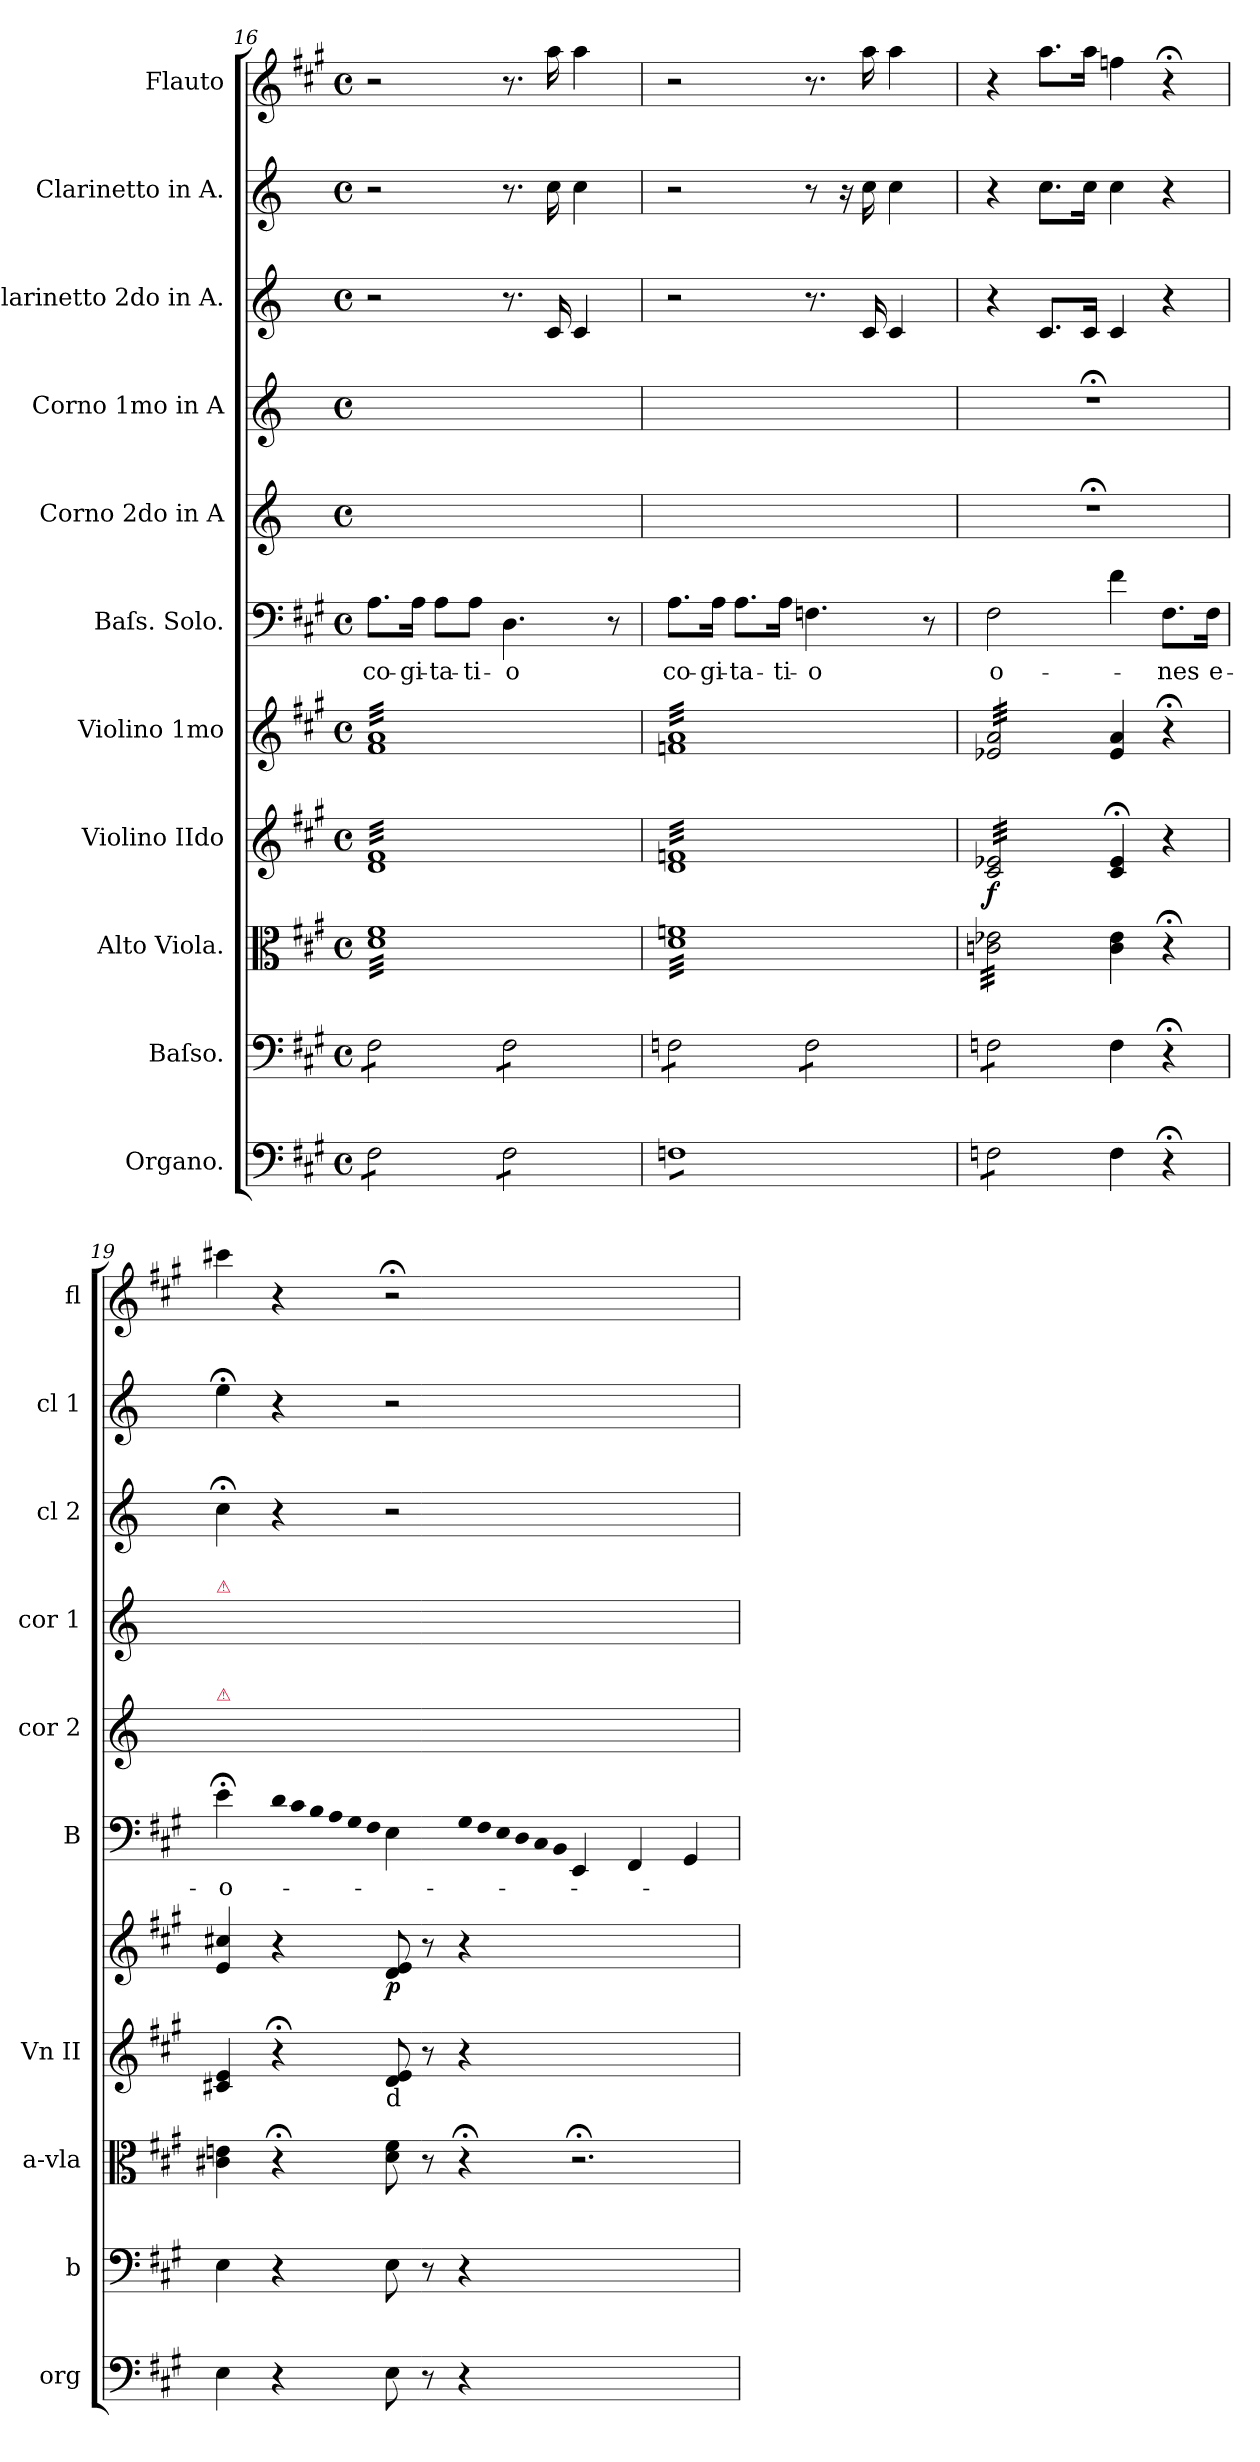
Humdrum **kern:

**kern	**kern	**kern	**kern	**dynam	**kern	**dynam	**kern	**text	**kern	**kern	**kern	**kern	**kern
*part11	*part10	*part9	*part8	*part8	*part7	*part7	*part6	*part6	*part5	*part4	*part3	*part2	*part1
*staff11	*staff10	*staff9	*staff8	*staff8	*staff7	*staff7	*staff6	*staff6	*staff5	*staff4	*staff3	*staff2	*staff1
*I"Organo.	*I"Baſso.	*I"Alto Viola.	*I"Violino IIdo	*	*I"Violino 1mo	*	*I"Baſs. Solo.	*	*I"Corno 2do in A	*I"Corno 1mo in A	*I"Clarinetto 2do in A.	*I"Clarinetto in A.	*I"Flauto
*I'org	*I'b	*I'a-vla	*I'Vn II	*	*	*	*I'B	*	*I'cor 2	*I'cor 1	*I'cl 2	*I'cl 1	*I'fl
*clefF4	*clefF4	*clefC3	*clefG2	*	*clefG2	*	*clefF4	*	*clefG2	*clefG2	*clefG2	*clefG2	*clefG2
*	*	*	*	*	*	*	*	*	*ITrd2c3	*ITrd2c3	*ITrd2c3	*ITrd2c3	*
*k[f#c#g#]	*k[f#c#g#]	*k[f#c#g#]	*k[f#c#g#]	*	*k[f#c#g#]	*	*k[f#c#g#]	*	*k[f#c#g#]	*k[f#c#g#]	*k[f#c#g#]	*k[f#c#g#]	*k[f#c#g#]
*M4/4	*M4/4	*M4/4	*M4/4	*	*M4/4	*	*M4/4	*	*M4/4	*M4/4	*M4/4	*M4/4	*M4/4
*met(c)	*met(c)	*met(c)	*met(c)	*	*met(c)	*	*met(c)	*	*met(c)	*met(c)	*met(c)	*met(c)	*met(c)
=16	=16	=16	=16	=16	=16	=16	=16	=16	=16	=16	=16	=16	=16
*tremolo	*	*	*	*	*	*	*	*	*	*	*	*	*
*	*tremolo	*	*	*	*	*	*	*	*	*	*	*	*
*	*	*tremolo	*	*	*	*	*	*	*	*	*	*	*
*	*	*	*tremolo	*	*	*	*	*	*	*	*	*	*
*	*	*	*	*	*tremolo	*	*	*	*	*	*	*	*
8F#\L	8F#\L	32d 32f#LLL	32d 32f#LLL	.	32f# 32aLLL	.	8.A\L	co-	1ryy	1ryy	2r	2r	2r
.	.	32d 32f#	32d 32f#	.	32f# 32a	.	.	.	.	.	.	.	.
.	.	32d 32f#	32d 32f#	.	32f# 32a	.	.	.	.	.	.	.	.
.	.	32d 32f#	32d 32f#	.	32f# 32a	.	.	.	.	.	.	.	.
8F#\	8F#\	32d 32f#	32d 32f#	.	32f# 32a	.	.	.	.	.	.	.	.
.	.	32d 32f#	32d 32f#	.	32f# 32a	.	.	.	.	.	.	.	.
.	.	32d 32f#	32d 32f#	.	32f# 32a	.	16A\Jk	-gi-	.	.	.	.	.
.	.	32d 32f#	32d 32f#	.	32f# 32a	.	.	.	.	.	.	.	.
8F#\	8F#\	32d 32f#	32d 32f#	.	32f# 32a	.	8A\L	-ta-	.	.	.	.	.
.	.	32d 32f#	32d 32f#	.	32f# 32a	.	.	.	.	.	.	.	.
.	.	32d 32f#	32d 32f#	.	32f# 32a	.	.	.	.	.	.	.	.
.	.	32d 32f#	32d 32f#	.	32f# 32a	.	.	.	.	.	.	.	.
8F#\J	8F#\J	32d 32f#	32d 32f#	.	32f# 32a	.	8A\J	-ti-	.	.	.	.	.
.	.	32d 32f#	32d 32f#	.	32f# 32a	.	.	.	.	.	.	.	.
.	.	32d 32f#	32d 32f#	.	32f# 32a	.	.	.	.	.	.	.	.
.	.	32d 32f#	32d 32f#	.	32f# 32a	.	.	.	.	.	.	.	.
8F#\L	8F#\L	32d 32f#	32d 32f#	.	32f# 32a	.	4.D\	-o	.	.	8.r	8.r	8.r
.	.	32d 32f#	32d 32f#	.	32f# 32a	.	.	.	.	.	.	.	.
.	.	32d 32f#	32d 32f#	.	32f# 32a	.	.	.	.	.	.	.	.
.	.	32d 32f#	32d 32f#	.	32f# 32a	.	.	.	.	.	.	.	.
8F#\	8F#\	32d 32f#	32d 32f#	.	32f# 32a	.	.	.	.	.	.	.	.
.	.	32d 32f#	32d 32f#	.	32f# 32a	.	.	.	.	.	.	.	.
.	.	32d 32f#	32d 32f#	.	32f# 32a	.	.	.	.	.	16A/	16a\	16aa\
.	.	32d 32f#	32d 32f#	.	32f# 32a	.	.	.	.	.	.	.	.
8F#\	8F#\	32d 32f#	32d 32f#	.	32f# 32a	.	.	.	.	.	4A/	4a\	4aa\
.	.	32d 32f#	32d 32f#	.	32f# 32a	.	.	.	.	.	.	.	.
.	.	32d 32f#	32d 32f#	.	32f# 32a	.	.	.	.	.	.	.	.
.	.	32d 32f#	32d 32f#	.	32f# 32a	.	.	.	.	.	.	.	.
8F#\J	8F#\J	32d 32f#	32d 32f#	.	32f# 32a	.	8r	.	.	.	.	.	.
.	.	32d 32f#	32d 32f#	.	32f# 32a	.	.	.	.	.	.	.	.
.	.	32d 32f#	32d 32f#	.	32f# 32a	.	.	.	.	.	.	.	.
.	.	32d 32f#JJJ	32d 32f#JJJ	.	32f# 32aJJJ	.	.	.	.	.	.	.	.
=17	=17	=17	=17	=17	=17	=17	=17	=17	=17	=17	=17	=17	=17
8Fn\L	8Fn\L	32d 32fnLLL	32d 32fnLLL	.	32fn 32aLLL	.	8.A\L	co-	1ryy	1ryy	2r	2r	2r
.	.	32d 32fn	32d 32fn	.	32fn 32a	.	.	.	.	.	.	.	.
.	.	32d 32fn	32d 32fn	.	32fn 32a	.	.	.	.	.	.	.	.
.	.	32d 32fn	32d 32fn	.	32fn 32a	.	.	.	.	.	.	.	.
8Fn\	8Fn\	32d 32fn	32d 32fn	.	32fn 32a	.	.	.	.	.	.	.	.
.	.	32d 32fn	32d 32fn	.	32fn 32a	.	.	.	.	.	.	.	.
.	.	32d 32fn	32d 32fn	.	32fn 32a	.	16A\Jk	-gi-	.	.	.	.	.
.	.	32d 32fn	32d 32fn	.	32fn 32a	.	.	.	.	.	.	.	.
8Fn\	8Fn\	32d 32fn	32d 32fn	.	32fn 32a	.	8.A\L	-ta-	.	.	.	.	.
.	.	32d 32fn	32d 32fn	.	32fn 32a	.	.	.	.	.	.	.	.
.	.	32d 32fn	32d 32fn	.	32fn 32a	.	.	.	.	.	.	.	.
.	.	32d 32fn	32d 32fn	.	32fn 32a	.	.	.	.	.	.	.	.
8Fn\	8Fn\J	32d 32fn	32d 32fn	.	32fn 32a	.	.	.	.	.	.	.	.
.	.	32d 32fn	32d 32fn	.	32fn 32a	.	.	.	.	.	.	.	.
.	.	32d 32fn	32d 32fn	.	32fn 32a	.	16A\Jk	-ti-	.	.	.	.	.
.	.	32d 32fn	32d 32fn	.	32fn 32a	.	.	.	.	.	.	.	.
8Fn\	8F\L	32d 32fn	32d 32fn	.	32fn 32a	.	4.Fn\	-o	.	.	8.r	8r	8.r
.	.	32d 32fn	32d 32fn	.	32fn 32a	.	.	.	.	.	.	.	.
.	.	32d 32fn	32d 32fn	.	32fn 32a	.	.	.	.	.	.	.	.
.	.	32d 32fn	32d 32fn	.	32fn 32a	.	.	.	.	.	.	.	.
8Fn\	8F\	32d 32fn	32d 32fn	.	32fn 32a	.	.	.	.	.	.	16r	.
.	.	32d 32fn	32d 32fn	.	32fn 32a	.	.	.	.	.	.	.	.
.	.	32d 32fn	32d 32fn	.	32fn 32a	.	.	.	.	.	16A/	16a\	16aa\
.	.	32d 32fn	32d 32fn	.	32fn 32a	.	.	.	.	.	.	.	.
8Fn\	8F\	32d 32fn	32d 32fn	.	32fn 32a	.	.	.	.	.	4A/	4a\	4aa\
.	.	32d 32fn	32d 32fn	.	32fn 32a	.	.	.	.	.	.	.	.
.	.	32d 32fn	32d 32fn	.	32fn 32a	.	.	.	.	.	.	.	.
.	.	32d 32fn	32d 32fn	.	32fn 32a	.	.	.	.	.	.	.	.
8Fn\J	8F\J	32d 32fn	32d 32fn	.	32fn 32a	.	8r	.	.	.	.	.	.
.	.	32d 32fn	32d 32fn	.	32fn 32a	.	.	.	.	.	.	.	.
.	.	32d 32fn	32d 32fn	.	32fn 32a	.	.	.	.	.	.	.	.
.	.	32d 32fnJJJ	32d 32fnJJJ	.	32fn 32aJJJ	.	.	.	.	.	.	.	.
=18	=18	=18	=18	=18	=18	=18	=18	=18	=18	=18	=18	=18	=18
!	!	!	!	!LO:DY:b	!	!LO:DY:b	!	!	!	!	!	!	!
8Fn\L	8Fn\L	32cn\ 32e-X\LLL	32c#/ 32e-X/LLL	f	32e-X/ 32a/LLL	fo	2F#\	o-	1r;<	1r;<	4r	4r	4r
.	.	32cn\ 32e-X\	32c#/ 32e-X/	.	32e-X/ 32a/	.	.	.	.	.	.	.	.
.	.	32cn\ 32e-X\	32c#/ 32e-X/	.	32e-X/ 32a/	.	.	.	.	.	.	.	.
.	.	32cn\ 32e-X\	32c#/ 32e-X/	.	32e-X/ 32a/	.	.	.	.	.	.	.	.
8Fn\	8Fn\	32cn\ 32e-X\	32c#/ 32e-X/	.	32e-X/ 32a/	.	.	.	.	.	.	.	.
.	.	32cn\ 32e-X\	32c#/ 32e-X/	.	32e-X/ 32a/	.	.	.	.	.	.	.	.
.	.	32cn\ 32e-X\	32c#/ 32e-X/	.	32e-X/ 32a/	.	.	.	.	.	.	.	.
.	.	32cn\ 32e-X\	32c#/ 32e-X/	.	32e-X/ 32a/	.	.	.	.	.	.	.	.
8Fn\	8Fn\	32cn\ 32e-X\	32c#/ 32e-X/	.	32e-X/ 32a/	.	.	.	.	.	8.A/L	8.a\L	8.aa\L
.	.	32cn\ 32e-X\	32c#/ 32e-X/	.	32e-X/ 32a/	.	.	.	.	.	.	.	.
.	.	32cn\ 32e-X\	32c#/ 32e-X/	.	32e-X/ 32a/	.	.	.	.	.	.	.	.
.	.	32cn\ 32e-X\	32c#/ 32e-X/	.	32e-X/ 32a/	.	.	.	.	.	.	.	.
8Fn\J	8Fn\J	32cn\ 32e-X\	32c#/ 32e-X/	.	32e-X/ 32a/	.	.	.	.	.	.	.	.
*	*Xtremolo	*	*	*	*	*	*	*	*	*	*	*	*
*Xtremolo	*	*	*	*	*	*	*	*	*	*	*	*	*
.	.	32cn\ 32e-X\	32c#/ 32e-X/	.	32e-X/ 32a/	.	.	.	.	.	.	.	.
.	.	32cn\ 32e-X\	32c#/ 32e-X/	.	32e-X/ 32a/	.	.	.	.	.	16A/Jk	16a\Jk	16aa\Jk
.	.	32cn\ 32e-X\JJJ	32c#/ 32e-X/JJJ	.	32e-X/ 32a/JJJ	.	.	.	.	.	.	.	.
*	*	*	*	*	*Xtremolo	*	*	*	*	*	*	*	*
*	*	*	*Xtremolo	*	*	*	*	*	*	*	*	*	*
*	*	*Xtremolo	*	*	*	*	*	*	*	*	*	*	*
4F\	4F\	4c\ 4e-\	4c#;</ 4e-;</	.	4e-/ 4a/	.	4f#\	.	.	.	4A/	4a\	4ffn\
4r;<	4r;<	4r;<	4r	.	4r;<	.	8.F#\L	-nes	.	.	4r	4r	4r;<
.	.	.	.	.	.	.	16F#\Jk	e-	.	.	.	.	.
=19	=19	=19	=19	=19	=19	=19	=19	=19	=19	=19	=19	=19	=19
!	!	!	!	!	!	!	!	!	!	!LO:TX:a:color=crimson:t=⚠	!	!	!
!	!	!	!	!	!	!	!	!	!LO:TX:a:color=crimson:t=⚠	!	!	!	!
4E\	4E\	4c#X\ 4en\	4c#X/ 4e/	.	4e/ 4cc#X/	.	4e;<\	-o-	1ryy	1ryy	4a;<\	4cc#;<\	4ccc#X\
*	*	*	*	*	*	*	*Xtuplet	*	*	*	*	*	*
!	!	!	!	!	!	!	!LO:N:vis=4	!	!	!	!	!	!
4r	4r	4r;<	4r;<	.	4r	.	24d/	.	.	.	4r	4r	4r
!	!	!	!	!	!	!	!LO:N:vis=4	!	!	!	!	!	!
.	.	.	.	.	.	.	24c#/	.	.	.	.	.	.
!	!	!	!	!	!	!	!LO:N:vis=4	!	!	!	!	!	!
.	.	.	.	.	.	.	24B/	.	.	.	.	.	.
!	!	!	!	!	!	!	!LO:N:vis=4	!	!	!	!	!	!
.	.	.	.	.	.	.	24A/	.	.	.	.	.	.
!	!	!	!	!	!	!	!LO:N:vis=4	!	!	!	!	!	!
.	.	.	.	.	.	.	24G#/	.	.	.	.	.	.
!	!	!	!	!	!	!	!LO:N:vis=4	!	!	!	!	!	!
.	.	.	.	.	.	.	24F#/	.	.	.	.	.	.
!	!	!	!LO:TX:b:t=d	!	!	!	!	!	!	!	!	!	!
!	!	!	!	!	!	!LO:DY:b	!	!	!	!	!	!	!
8E\	8E\	8d\ 8f#\	8d/ 8e/	.	8d/ 8e/	p	4E\	.	.	.	2r	2r	2r;<
8r	8r	8r	8r	.	8r	.	.	.	.	.	.	.	.
!	!	!	!	!	!	!	!LO:N:vis=4	!	!	!	!	!	!
4r	4r	4r;<	4r	.	4r	.	24G#/	.	.	.	.	.	.
!	!	!	!	!	!	!	!LO:N:vis=4	!	!	!	!	!	!
.	.	.	.	.	.	.	24F#/	.	.	.	.	.	.
!	!	!	!	!	!	!	!LO:N:vis=4	!	!	!	!	!	!
.	.	.	.	.	.	.	24E/	.	.	.	.	.	.
!	!	!	!	!	!	!	!LO:N:vis=4	!	!	!	!	!	!
.	.	.	.	.	.	.	24D/	.	.	.	.	.	.
!	!	!	!	!	!	!	!LO:N:vis=4	!	!	!	!	!	!
.	.	.	.	.	.	.	24C#/	.	.	.	.	.	.
!	!	!	!	!	!	!	!LO:N:vis=4	!	!	!	!	!	!
.	.	.	.	.	.	.	24BB/	.	.	.	.	.	.
2.ryy	2.ryy	2.r;<	2.ryy	.	2.ryy	.	4EE/	.	2.ryy	2.ryy	2.ryy	2.ryy	2.ryy
.	.	.	.	.	.	.	4FF#/	.	.	.	.	.	.
.	.	.	.	.	.	.	4GG#/	.	.	.	.	.	.
=	=	=	=	=	=	=	=	=	=	=	=	=	=
*-	*-	*-	*-	*-	*-	*-	*-	*-	*-	*-	*-	*-	*-
